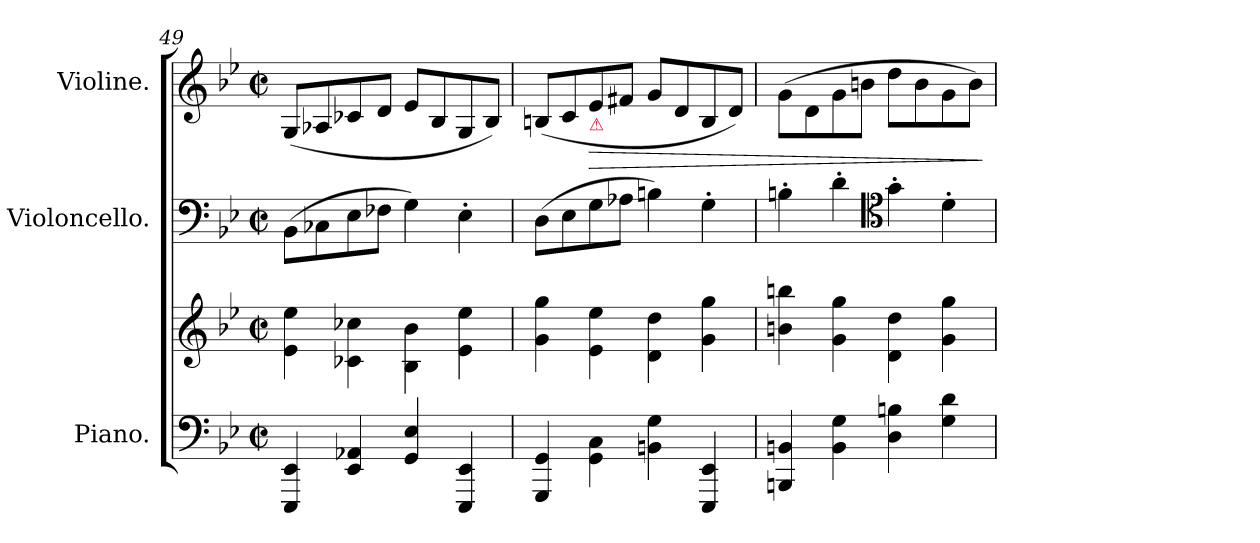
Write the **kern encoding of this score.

**kern	**kern	**kern	**kern	**dynam
*part3	*part3	*part2	*part1	*part1
*staff4	*staff3	*staff2	*staff1	*staff1
*I"Piano.	*	*I"Violoncello.	*I"Violine.	*
*	*	*I'vlc	*I'vl	*
*clefF4	*clefG2	*clefF4	*clefG2	*
*k[b-e-]	*k[b-e-]	*k[b-e-]	*k[b-e-]	*
*g:	*g:	*g:	*g:	*
*M2/2	*M2/2	*M2/2	*M2/2	*
*met(c|)	*met(c|)	*met(c|)	*met(c|)	*
=49	=49	=49	=49	=49
4EEE-/ 4EE-/	4e-\ 4ee-\	(8BB-\L	(>8G/L	.
.	.	8C-X\	8A-X/	.
4EE-/ 4AA-X/	4c-X\ 4cc-X\	8E-\	8c-X/	.
.	.	8F-X\J	8d/J	.
4GG/ 4E-/	4B-\ 4b-\	4G\)	8e-/L	.
.	.	.	8B-/	.
4EEE-/ 4EE-/	4e-\ 4ee-\	4E-'\	8G/	.
.	.	.	8B-/J)	.
=50	=50	=50	=50	=50
4GGG/ 4GG/	4g\ 4gg\	(8D\L	(>8Bn/L	.
.	.	8E-\	8c/	.
!	!	!	!LO:TX:b:color=crimson:t=⚠	!
!	!	!	!	!LO:HP:b
4GG\ 4C\	4e-\ 4ee-\	8G\	8e-/	>
.	.	8A-X\J	8f#X/J	.
4BBn\ 4G\	4d\ 4dd\	4Bn\)	8g/L	.
.	.	.	8d/	.
4EEE-/ 4EE-/	4g\ 4gg\	4G'\	8B/	.
.	.	.	8d/J)	.
=51	=51	=51	=51	=51
4BBBn/ 4BBn/	4bn\ 4bbn\	4Bn'\	(8g\L	.
.	.	.	8d\	.
4BB\ 4G\	4g\ 4gg\	4d'\	8g\	.
.	.	.	8bn\J	.
*	*	*clefC4	*	*
4D\ 4Bn\	4d\ 4dd\	4g'\	8dd\L	.
.	.	.	8b\	.
4G\ 4d\	4g\ 4gg\	4d'\	8g\	.
.	.	.	8b\J)	.
.	.	.	.	]
=	=	=	=	=
*-	*-	*-	*-	*-
